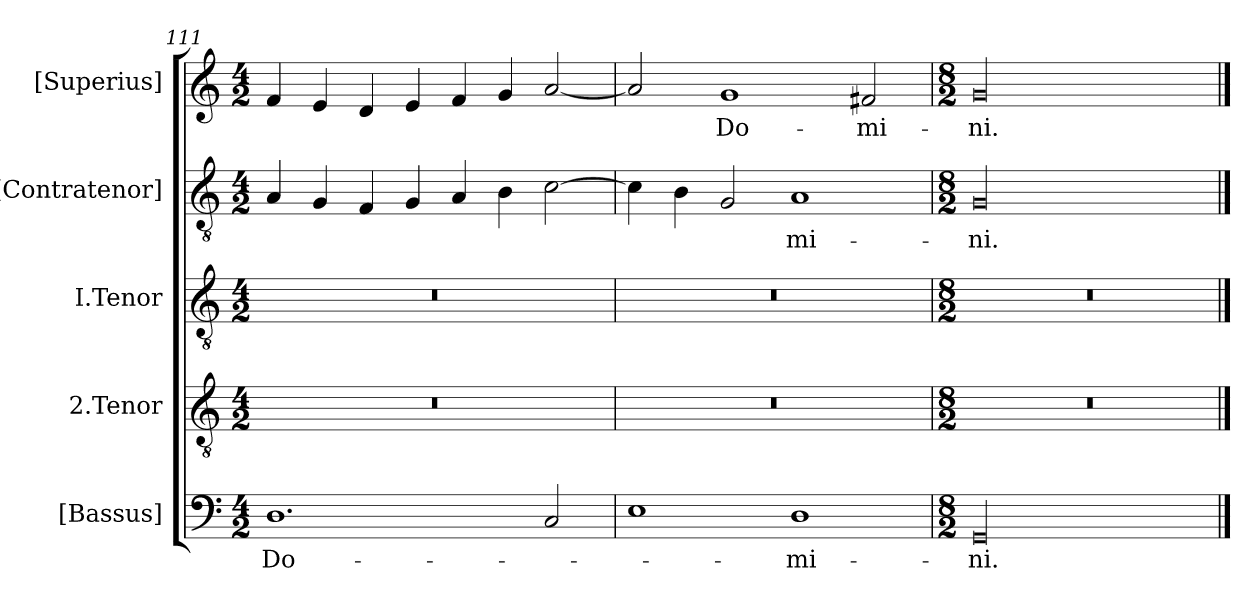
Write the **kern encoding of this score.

**kern	**text	**kern	**kern	**kern	**text	**kern	**text
*part5	*part5	*part4	*part3	*part2	*part2	*part1	*part1
*staff5	*staff5	*staff4	*staff3	*staff2	*staff2	*staff1	*staff1
*I"[Bassus]	*	*I"2.Tenor	*I"I.Tenor	*I"[Contratenor]	*	*I"[Superius]	*
*clefF4	*	*clefGv2	*clefGv2	*clefGv2	*	*clefG2	*
*k[]	*	*k[]	*k[]	*k[]	*	*k[]	*
*M4/2	*	*M4/2	*M4/2	*M4/2	*	*M4/2	*
=111	=111	=111	=111	=111	=111	=111	=111
1.D\	Do-	0r	0r	4A/	.	4f/	.
.	.	.	.	4G/	.	4e/	.
.	.	.	.	4F/	.	4d/	.
.	.	.	.	4G/	.	4e/	.
.	.	.	.	4A/	.	4f/	.
.	.	.	.	4B\	.	4g/	.
2C/	.	.	.	[2c\	.	[2a/	.
=112	=112	=112	=112	=112	=112	=112	=112
1E\	.	0r	0r	4c\]	.	2a/]	.
.	.	.	.	4B\	.	.	.
.	.	.	.	2G/	.	1g/	Do-
1D\	-mi-	.	.	1A/	-mi-	.	.
.	.	.	.	.	.	2f#X/	-mi-
=113	=113	=113	=113	=113	=113	=113	=113
*M8/2	*	*M8/2	*M8/2	*M8/2	*	*M8/2	*
00GG/	-ni.	00r	00r	00G/	-ni.	00g/	-ni.
==	==	==	==	==	==	==	==
*-	*-	*-	*-	*-	*-	*-	*-
